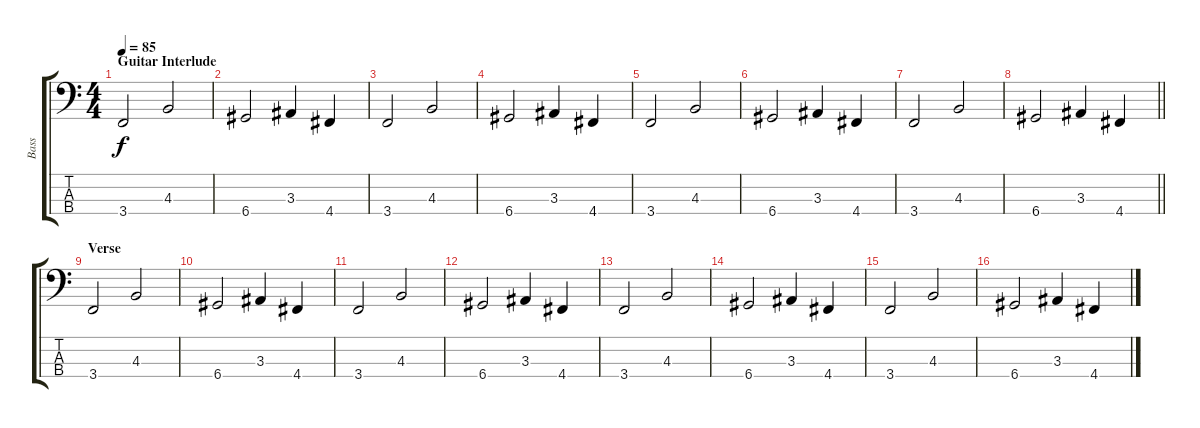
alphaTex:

\track ("Bass" "Bass") {instrument electricbassfinger bank 177}
\staff {score tabs}
\tuning (F2 C2 G1 D1) {hide}
\ts (4 4)
\section ("" "Guitar Interlude")
\tempo 85
\clef f4
\ks c
3.4.2{dy f} 4.3.2 |
6.4.2 3.3.4 4.4.4 |
3.4.2 4.3.2 |
6.4.2 3.3.4 4.4.4 |
3.4.2 4.3.2 |
6.4.2 3.3.4 4.4.4 |
3.4.2 4.3.2 |
\barLineRight lightlight
6.4.2 3.3.4 4.4.4 |
\section ("" "Verse")
3.4.2 4.3.2 |
6.4.2 3.3.4 4.4.4 |
3.4.2 4.3.2 |
6.4.2 3.3.4 4.4.4 |
3.4.2 4.3.2 |
6.4.2 3.3.4 4.4.4 |
3.4.2 4.3.2 |
6.4.2 3.3.4 4.4.4
